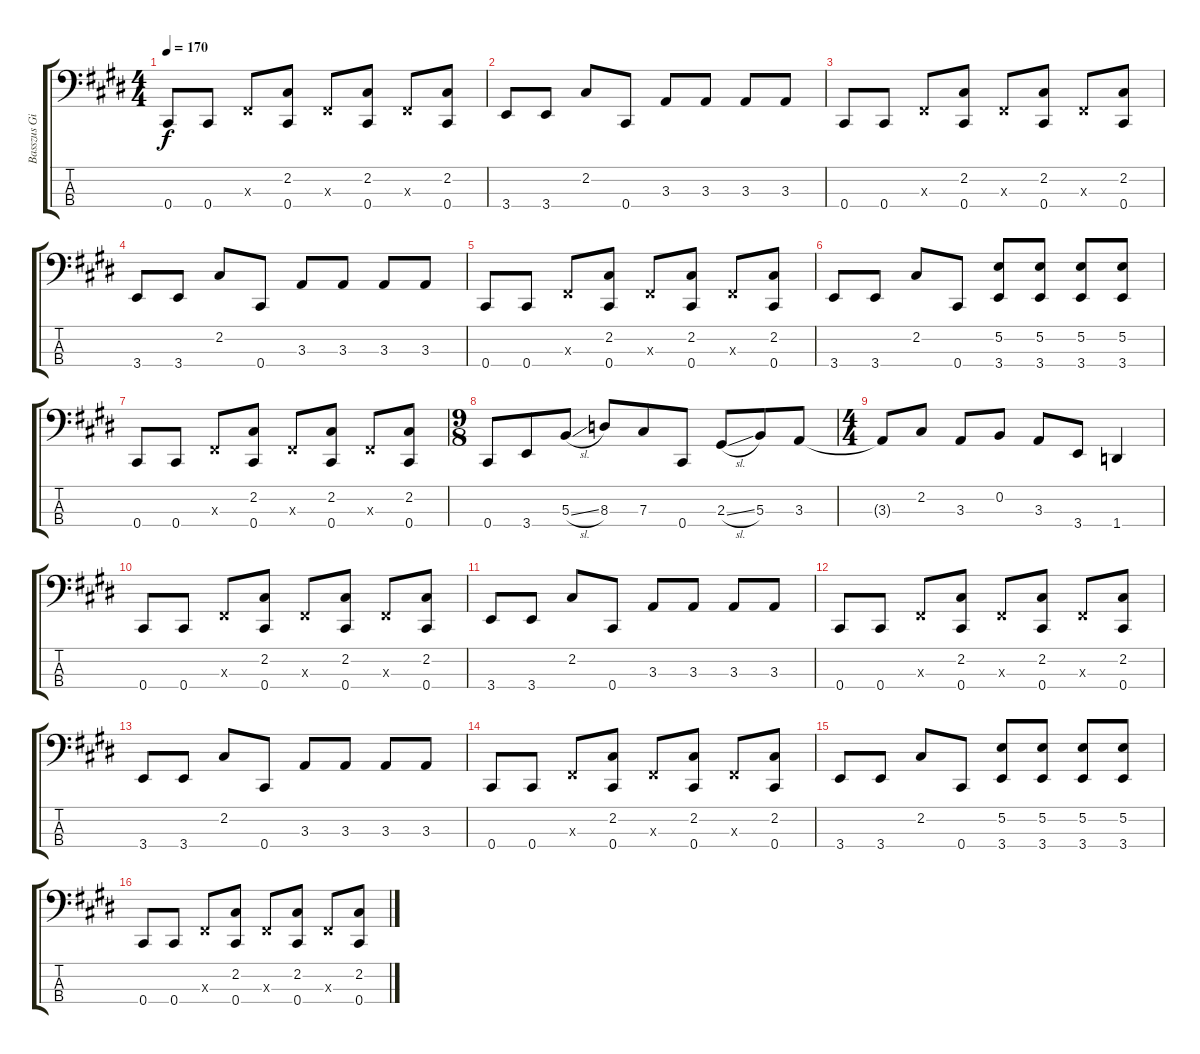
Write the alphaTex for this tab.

\track ("Basszus Gitár" "Basszus Gi") {instrument electricbassfinger}
\staff {score tabs}
\tuning (E2 B1 Gb1 Db1) {hide}
\ts (4 4)
\tempo 170
\clef f4
\ks c#minor
0.4.8{dy f} 0.4.8 0.3{x}.8 (2.2 0.4).8 0.3{x}.8 (2.2 0.4).8 0.3{x}.8 (2.2 0.4).8 |
3.4.8 3.4.8 2.2.8 0.4.8 3.3.8 3.3.8 3.3.8 3.3.8 |
0.4.8 0.4.8 0.3{x}.8 (2.2 0.4).8 0.3{x}.8 (2.2 0.4).8 0.3{x}.8 (2.2 0.4).8 |
3.4.8 3.4.8 2.2.8 0.4.8 3.3.8 3.3.8 3.3.8 3.3.8 |
0.4.8 0.4.8 0.3{x}.8 (2.2 0.4).8 0.3{x}.8 (2.2 0.4).8 0.3{x}.8 (2.2 0.4).8 |
3.4.8 3.4.8 2.2.8 0.4.8 (5.2 3.4).8 (5.2 3.4).8 (5.2 3.4).8 (5.2 3.4).8 |
0.4.8 0.4.8 0.3{x}.8 (2.2 0.4).8 0.3{x}.8 (2.2 0.4).8 0.3{x}.8 (2.2 0.4).8 |
\ts (9 8)
0.4.8 3.4.8 5.3{sl}.8 8.3.8 7.3.8 0.4.8 2.3{sl}.8 5.3.8 3.3.8 |
\ts (4 4)
3.3{t}.8 2.2.8 3.3.8 0.2.8 3.3.8 3.4.8 1.4.4 |
0.4.8 0.4.8 0.3{x}.8 (2.2 0.4).8 0.3{x}.8 (2.2 0.4).8 0.3{x}.8 (2.2 0.4).8 |
3.4.8 3.4.8 2.2.8 0.4.8 3.3.8 3.3.8 3.3.8 3.3.8 |
0.4.8 0.4.8 0.3{x}.8 (2.2 0.4).8 0.3{x}.8 (2.2 0.4).8 0.3{x}.8 (2.2 0.4).8 |
3.4.8 3.4.8 2.2.8 0.4.8 3.3.8 3.3.8 3.3.8 3.3.8 |
0.4.8 0.4.8 0.3{x}.8 (2.2 0.4).8 0.3{x}.8 (2.2 0.4).8 0.3{x}.8 (2.2 0.4).8 |
3.4.8 3.4.8 2.2.8 0.4.8 (5.2 3.4).8 (5.2 3.4).8 (5.2 3.4).8 (5.2 3.4).8 |
0.4.8 0.4.8 0.3{x}.8 (2.2 0.4).8 0.3{x}.8 (2.2 0.4).8 0.3{x}.8 (2.2 0.4).8
